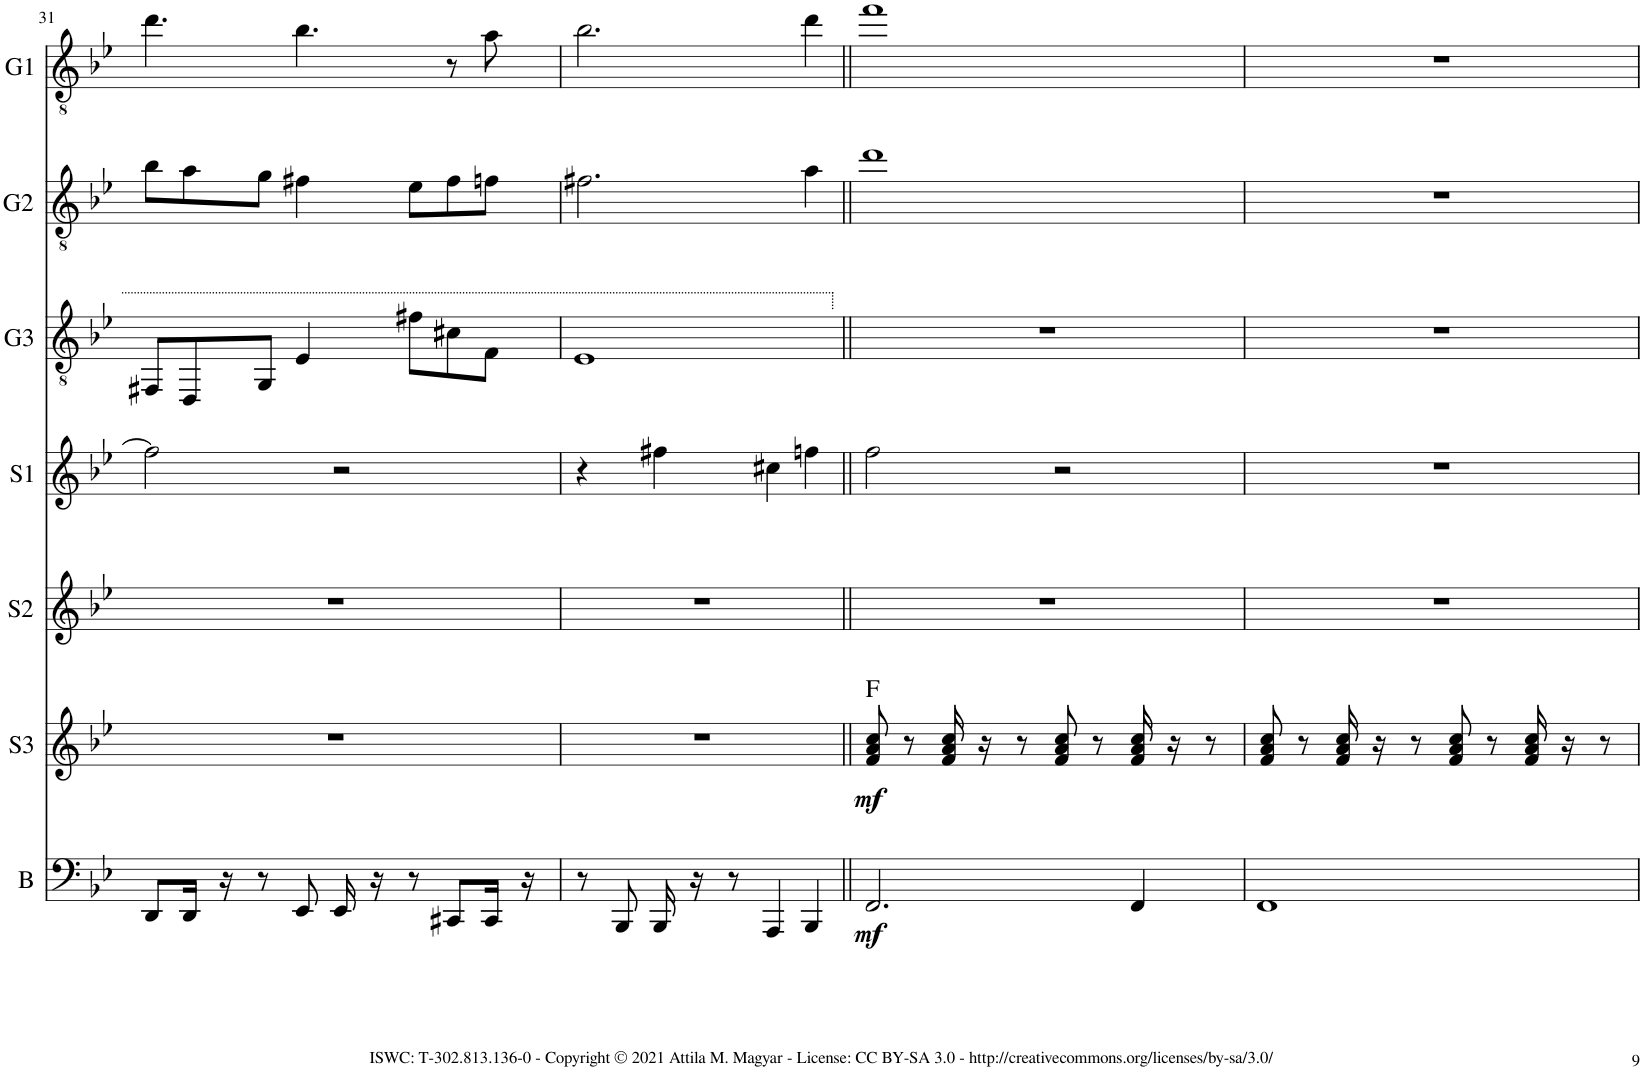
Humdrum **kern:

**kern	**dynam	**kern	**dynam	**harte	**kern	**kern	**kern	**kern	**kern
*part7	*part7	*part6	*part6	*part6	*part5	*part4	*part3	*part2	*part1
*staff7	*staff7	*staff6	*staff6	*	*staff5	*staff4	*staff3	*staff2	*staff1
*I"Bass	*	*I"Synth 3 (smooth pad)	*	*	*I"Synth 2 (saw)	*I"Synth 1 (electric piano)	*I"Guitar 3 (D std.)	*I"Guitar 2 (D std.)	*I"Guitar 1 (D std.)
*I'B	*	*I'S3	*	*	*I'S2	*I'S1	*I'G3	*I'G2	*I'G1
!!LO:PB:g=z
*clefF4	*	*clefG2	*	*	*clefG2	*clefG2	*clefGv2	*clefGv2	*clefGv2
*k[b-e-]	*	*k[b-e-]	*	*	*k[b-e-]	*k[b-e-]	*k[b-e-]	*k[b-e-]	*k[b-e-]
*M4/4	*	*M4/4	*	*	*M4/4	*M4/4	*M4/4	*M4/4	*M4/4
=31	=31	=31	=31	=31	=31	=31	=31	=31	=31
8DD/L	.	1r	.	.	1r	2ff#\]	8FF#X/L	8b-\L	4.dd\
16DD/Jk	.	.	.	.	.	.	8DD/	8a\	.
16r	.	.	.	.	.	.	.	.	.
8r	.	.	.	.	.	.	8GG/J	8g\J	.
8EE-/	.	.	.	.	.	.	4E-/	4f#X\	4.b-\
16EE-/	.	.	.	.	.	2r	.	.	.
16r	.	.	.	.	.	.	.	.	.
8r	.	.	.	.	.	.	8f#X\L	8e-\L	.
8CC#X/L	.	.	.	.	.	.	8c#X\	8f#\	8r
16CC#/Jk	.	.	.	.	.	.	8F\J	8fn\J	8a\
16r	.	.	.	.	.	.	.	.	.
=32	=32	=32	=32	=32	=32	=32	=32	=32	=32
8r	.	1r	.	.	1r	4r	1E-	2.f#X\	2.b-\
8BBB-/	.	.	.	.	.	.	.	.	.
16BBB-/	.	.	.	.	.	4ff#X\	.	.	.
16r	.	.	.	.	.	.	.	.	.
8r	.	.	.	.	.	.	.	.	.
4AAA/	.	.	.	.	.	4cc#X\	.	.	.
4BBB-/	.	.	.	.	.	4ffn\	.	4a\	4dd\
=33||	=33||	=33||	=33||	=33||	=33||	=33||	=33||	=33||	=33||
!	!LO:DY:b	!	!LO:DY:b	!	!	!	!	!	!
2.FF/	mf	8f/ 8a/ 8cc/	mf	F:maj	1r	2ff\	1r	1dd	1ff
.	.	8r	.	.	.	.	.	.	.
.	.	16f/ 16a/ 16cc/	.	.	.	.	.	.	.
.	.	16r	.	.	.	.	.	.	.
.	.	8r	.	.	.	.	.	.	.
.	.	8f/ 8a/ 8cc/	.	.	.	2r	.	.	.
.	.	8r	.	.	.	.	.	.	.
4FF/	.	16f/ 16a/ 16cc/	.	.	.	.	.	.	.
.	.	16r	.	.	.	.	.	.	.
.	.	8r	.	.	.	.	.	.	.
=34	=34	=34	=34	=34	=34	=34	=34	=34	=34
1FF	.	8f/ 8a/ 8cc/	.	.	1r	1r	1r	1r	1r
.	.	8r	.	.	.	.	.	.	.
.	.	16f/ 16a/ 16cc/	.	.	.	.	.	.	.
.	.	16r	.	.	.	.	.	.	.
.	.	8r	.	.	.	.	.	.	.
.	.	8f/ 8a/ 8cc/	.	.	.	.	.	.	.
.	.	8r	.	.	.	.	.	.	.
.	.	16f/ 16a/ 16cc/	.	.	.	.	.	.	.
.	.	16r	.	.	.	.	.	.	.
.	.	8r	.	.	.	.	.	.	.
=	=	=	=	=	=	=	=	=	=
*-	*-	*-	*-	*-	*-	*-	*-	*-	*-
